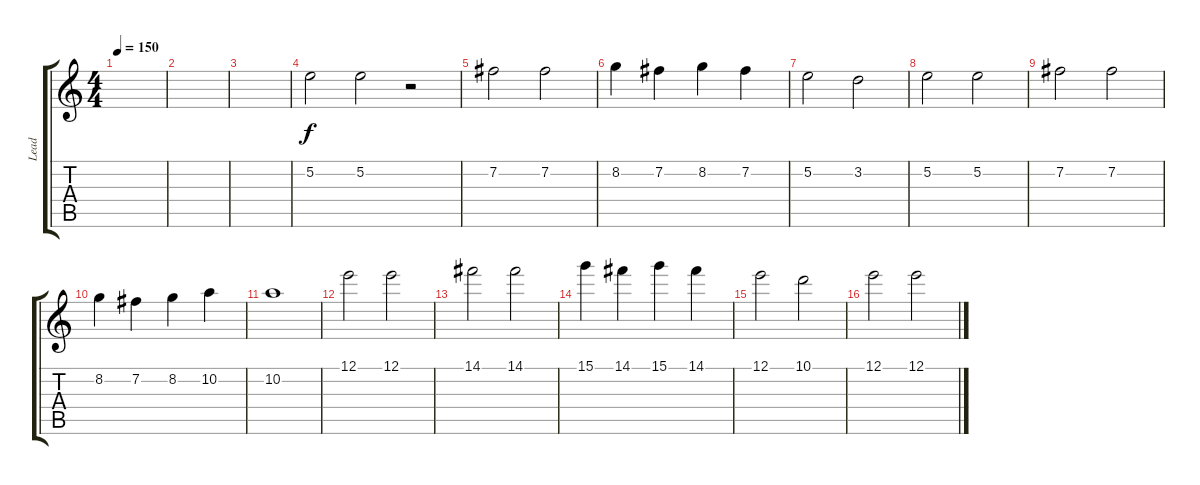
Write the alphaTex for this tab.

\track ("Lead" "Lead") {instrument distortionguitar}
\staff {score tabs}
\tuning (E4 B3 G3 D3 A2 E2) {hide}
\ts (4 4)
\tempo 150
\clef g2
\ks c
|
|
|
5.2.2 5.2.2 r.2 |
7.2.2 7.2.2 |
8.2.4 7.2.4 8.2.4 7.2.4 |
5.2.2 3.2.2 |
5.2.2 5.2.2 |
7.2.2 7.2.2 |
8.2.4 7.2.4 8.2.4 10.2.4 |
10.2.1 |
12.1.2 12.1.2 |
14.1.2 14.1.2 |
15.1.4 14.1.4 15.1.4 14.1.4 |
12.1.2 10.1.2 |
12.1.2 12.1.2
